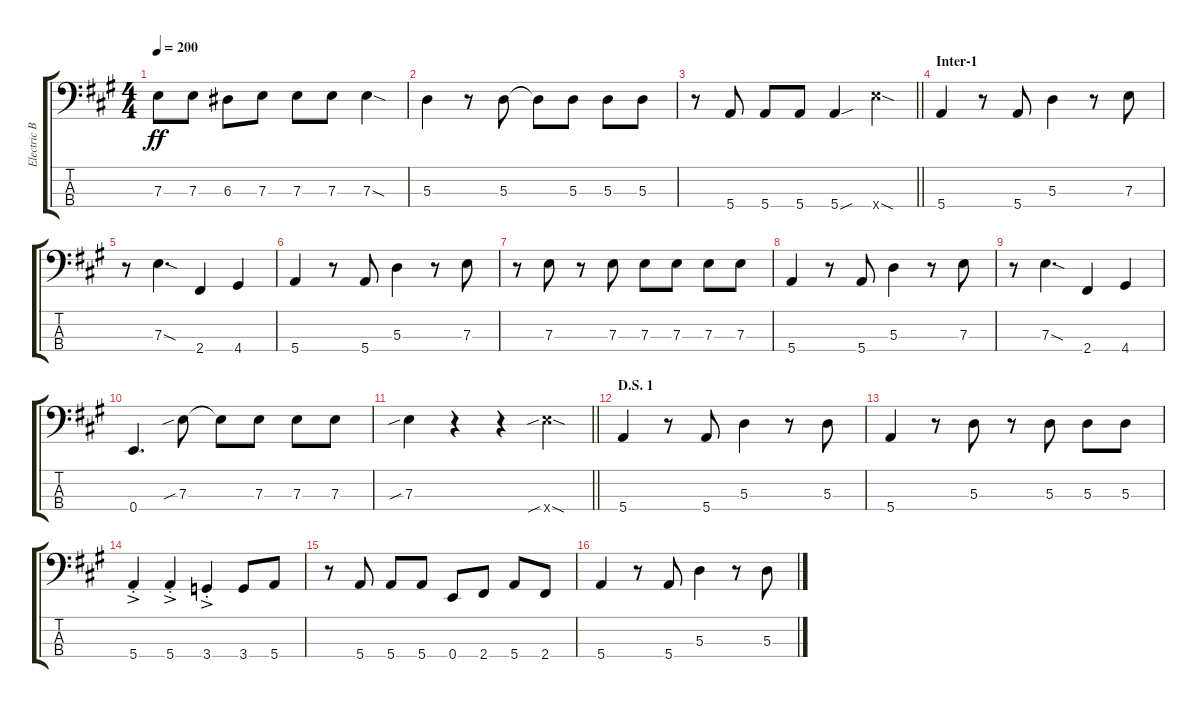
\track ("Electric Bass" "Electric B") {instrument electricbassfinger}
\staff {score tabs}
\tuning (G2 D2 A1 E1) {hide}
\ts (4 4)
\tempo 200
\clef f4
\ks a
7.3{t}.8{dy ff} 7.3.8 6.3.8 7.3.8 7.3.8 7.3.8 7.3{sod}.4 |
5.3.4 r.8 5.3.8 5.3{t}.8 5.3.8 5.3.8 5.3.8 |
\barLineRight lightlight
r.8 5.4.8 5.4.8 5.4.8 5.4{sou}.4 12.4{sod x}.4 |
\section ("" "Inter-1")
5.4.4 r.8 5.4.8 5.3.4 r.8 7.3.8 |
r.8 7.3{sod}.4{d} 2.4.4 4.4.4 |
5.4.4 r.8 5.4.8 5.3.4 r.8 7.3.8 |
r.8 7.3.8 r.8 7.3.8 7.3.8 7.3.8 7.3.8 7.3.8 |
5.4.4 r.8 5.4.8 5.3.4 r.8 7.3.8 |
r.8 7.3{sod}.4{d} 2.4.4 4.4.4 |
0.4.4{d} 7.3{sib}.8 7.3{t}.8 7.3.8 7.3.8 7.3.8 |
\barLineRight lightlight
7.3{sib}.4 r.4 r.4 12.4{sib sod x}.4 |
\section ("" "D.S. 1")
5.4.4 r.8 5.4.8 5.3.4 r.8 5.3.8 |
5.4.4 r.8 5.3.8 r.8 5.3.8 5.3.8 5.3.8 |
5.4{ac st}.4 5.4{ac st}.4 3.4{ac st}.4 3.4.8 5.4.8 |
r.8 5.4.8 5.4.8 5.4.8 0.4.8 2.4.8 5.4.8 2.4.8 |
5.4.4 r.8 5.4.8 5.3.4 r.8 5.3.8
